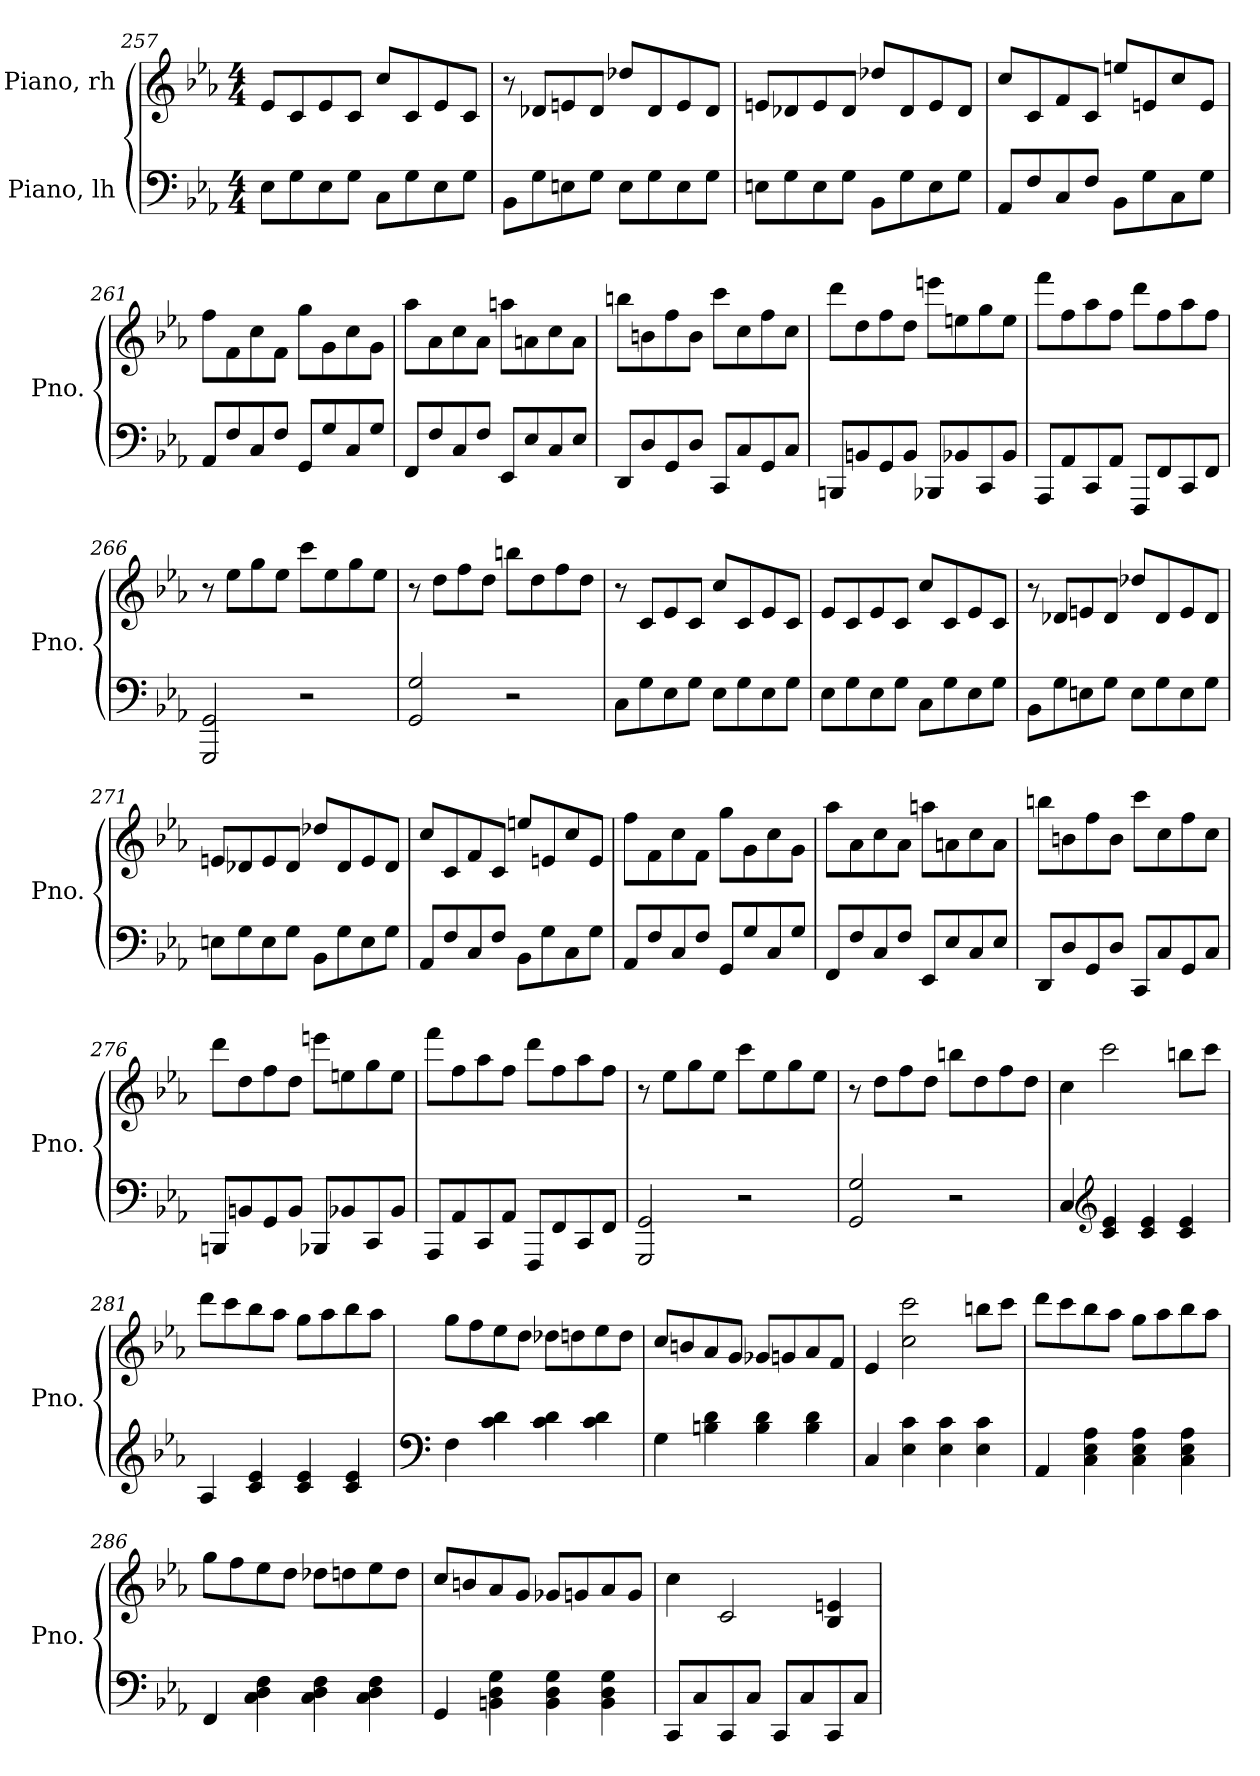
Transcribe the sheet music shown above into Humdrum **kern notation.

**kern	**kern
*part2	*part1
*staff2	*staff1
*I"Piano, lh	*I"Piano, rh
*I'Pno.	*I'Pno.
*clefF4	*clefG2
*k[b-e-a-]	*k[b-e-a-]
*M4/4	*M4/4
=257	=257
8E-\L	8e-/L
8G\	8c/
8E-\	8e-/
8G\J	8c/J
8C\L	8cc/L
8G\	8c/
8E-\	8e-/
8G\J	8c/J
=258	=258
8BB-\L	8r
8G\	8d-X/L
8En\	8en/
8G\J	8d-/J
8E\L	8dd-X/L
8G\	8d-/
8E\	8e/
8G\J	8d-/J
!!LO:LB:g=z
=259	=259
8En\L	8en/L
8G\	8d-X/
8E\	8e/
8G\J	8d-/J
8BB-\L	8dd-X/L
8G\	8d-/
8E\	8e/
8G\J	8d-/J
=260	=260
8AA-/L	8cc/L
8F/	8c/
8C/	8f/
8F/J	8c/J
8BB-\L	8een/L
8G\	8en/
8C\	8cc/
8G\J	8e/J
=261	=261
8AA-/L	8ff\L
8F/	8f\
8C/	8cc\
8F/J	8f\J
8GG/L	8gg\L
8G/	8g\
8C/	8cc\
8G/J	8g\J
=262	=262
8FF/L	8aa-\L
8F/	8a-\
8C/	8cc\
8F/J	8a-\J
8EE-/L	8aan\L
8E-/	8an\
8C/	8cc\
8E-/J	8a\J
!!LO:PB:g=z
=263	=263
8DD/L	8bbn\L
8D/	8bn\
8GG/	8ff\
8D/J	8b\J
8CC/L	8ccc\L
8C/	8cc\
8GG/	8ff\
8C/J	8cc\J
=264	=264
8BBBn/L	8ddd\L
8BBn/	8dd\
8GG/	8ff\
8BB/J	8dd\J
8BBB-X/L	8eeen\L
8BB-X/	8een\
8CC/	8gg\
8BB-/J	8ee\J
=265	=265
8AAA-/L	8fff\L
8AA-/	8ff\
8CC/	8aa-\
8AA-/J	8ff\J
8FFF/L	8ddd\L
8FF/	8ff\
8CC/	8aa-\
8FF/J	8ff\J
=266	=266
2GGG/ 2GG/	8r
.	8ee-\L
.	8gg\
.	8ee-\J
2r	8ccc\L
.	8ee-\
.	8gg\
.	8ee-\J
!!LO:LB:g=z
=267	=267
2GG/ 2G/	8r
.	8dd\L
.	8ff\
.	8dd\J
2r	8bbn\L
.	8dd\
.	8ff\
.	8dd\J
=268	=268
8C\L	8r
8G\	8c/L
8E-\	8e-/
8G\J	8c/J
8E-\L	8cc/L
8G\	8c/
8E-\	8e-/
8G\J	8c/J
=269	=269
8E-\L	8e-/L
8G\	8c/
8E-\	8e-/
8G\J	8c/J
8C\L	8cc/L
8G\	8c/
8E-\	8e-/
8G\J	8c/J
=270	=270
8BB-\L	8r
8G\	8d-X/L
8En\	8en/
8G\J	8d-/J
8E\L	8dd-X/L
8G\	8d-/
8E\	8e/
8G\J	8d-/J
!!LO:LB:g=z
=271	=271
8En\L	8en/L
8G\	8d-X/
8E\	8e/
8G\J	8d-/J
8BB-\L	8dd-X/L
8G\	8d-/
8E\	8e/
8G\J	8d-/J
=272	=272
8AA-/L	8cc/L
8F/	8c/
8C/	8f/
8F/J	8c/J
8BB-\L	8een/L
8G\	8en/
8C\	8cc/
8G\J	8e/J
=273	=273
8AA-/L	8ff\L
8F/	8f\
8C/	8cc\
8F/J	8f\J
8GG/L	8gg\L
8G/	8g\
8C/	8cc\
8G/J	8g\J
=274	=274
8FF/L	8aa-\L
8F/	8a-\
8C/	8cc\
8F/J	8a-\J
8EE-/L	8aan\L
8E-/	8an\
8C/	8cc\
8E-/J	8a\J
!!LO:LB:g=z
=275	=275
8DD/L	8bbn\L
8D/	8bn\
8GG/	8ff\
8D/J	8b\J
8CC/L	8ccc\L
8C/	8cc\
8GG/	8ff\
8C/J	8cc\J
=276	=276
8BBBn/L	8ddd\L
8BBn/	8dd\
8GG/	8ff\
8BB/J	8dd\J
8BBB-X/L	8eeen\L
8BB-X/	8een\
8CC/	8gg\
8BB-/J	8ee\J
=277	=277
8AAA-/L	8fff\L
8AA-/	8ff\
8CC/	8aa-\
8AA-/J	8ff\J
8FFF/L	8ddd\L
8FF/	8ff\
8CC/	8aa-\
8FF/J	8ff\J
=278	=278
2GGG/ 2GG/	8r
.	8ee-\L
.	8gg\
.	8ee-\J
2r	8ccc\L
.	8ee-\
.	8gg\
.	8ee-\J
!!LO:LB:g=z
=279	=279
2GG/ 2G/	8r
.	8dd\L
.	8ff\
.	8dd\J
2r	8bbn\L
.	8dd\
.	8ff\
.	8dd\J
=280	=280
4C/	4cc\
*clefG2	*
4c/ 4e-/	2ccc\
4c/ 4e-/	.
4c/ 4e-/	8bbn\L
.	8ccc\J
=281	=281
4A-/	8ddd\L
.	8ccc\
4c/ 4e-/	8bb-\
.	8aa-\J
4c/ 4e-/	8gg\L
.	8aa-\
4c/ 4e-/	8bb-\
.	8aa-\J
=282	=282
*clefF4	*
4F\	8gg\L
.	8ff\
4c\ 4d\	8ee-\
.	8dd\J
4c\ 4d\	8dd-X\L
.	8ddn\
4c\ 4d\	8ee-\
.	8dd\J
!!LO:LB:g=z
=283	=283
4G\	8cc/L
.	8bn/
4Bn\ 4d\	8a-/
.	8g/J
4B\ 4d\	8g-X/L
.	8gn/
4B\ 4d\	8a-/
.	8f/J
=284	=284
4C/	4e-/
4E-\ 4c\	2cc\ 2ccc\
4E-\ 4c\	.
4E-\ 4c\	8bbn\L
.	8ccc\J
=285	=285
4AA-/	8ddd\L
.	8ccc\
4C\ 4E-\ 4A-\	8bb-\
.	8aa-\J
4C\ 4E-\ 4A-\	8gg\L
.	8aa-\
4C\ 4E-\ 4A-\	8bb-\
.	8aa-\J
=286	=286
4FF/	8gg\L
.	8ff\
4C\ 4D\ 4F\	8ee-\
.	8dd\J
4C\ 4D\ 4F\	8dd-X\L
.	8ddn\
4C\ 4D\ 4F\	8ee-\
.	8dd\J
!!LO:PB:g=z
=287	=287
4GG/	8cc/L
.	8bn/
4BBn\ 4D\ 4G\	8a-/
.	8g/J
4BB\ 4D\ 4G\	8g-X/L
.	8gn/
4BB\ 4D\ 4G\	8a-/
.	8g/J
=288	=288
8CC/L	4cc\
8C/	.
8CC/	2c/
8C/J	.
8CC/L	.
8C/	.
8CC/	4B-/ 4en/
8C/J	.
=	=
*-	*-
